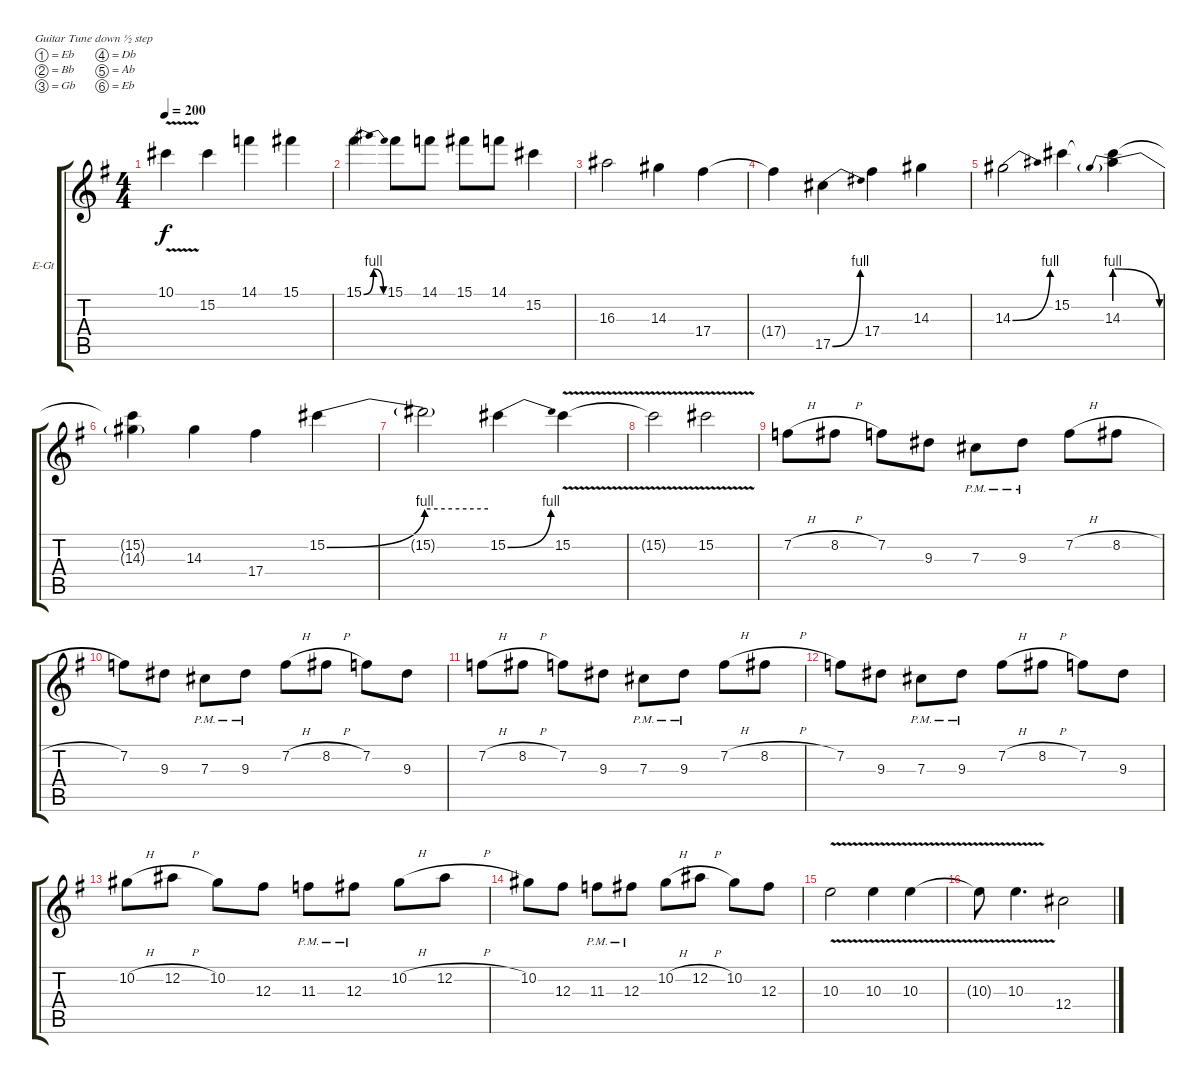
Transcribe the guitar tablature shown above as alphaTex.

\bracketExtendMode groupsimilarinstruments
\firstSystemTrackNameOrientation horizontal
\otherSystemsTrackNameOrientation horizontal
\track ("Right Guitar" "E-Gt") {instrument distortionguitar}
\staff {score tabs}
\tuning (Eb4 Bb3 Gb3 Db3 Ab2 Eb2)
\ts (4 4)
\tempo 200
\clef g2
\ks g
10.1{v t}.4{dy f} 15.2.4 14.1.4 15.1.4 |
15.1{be (bendrelease 0 0 30 4 30 4 60 0)}.4 15.1.8 14.1.8 15.1.8 14.1.8 15.2.4 |
16.3.2 14.3.4 17.4.4 |
17.4{t}.4 17.5{be (bend 0 0 60 4)}.4 17.4.4 14.3.4 |
14.3{be (bend 0 0 60 4)}.2 15.2.4 (15.2{t} 14.3{be (prebendrelease 0 4 60 0)}).4 |
(15.2{t} 14.3{be (hold 0 0 60 0) t}).4 14.3.4 17.4.4 15.2{be (bend 0 0 60 4)}.4 |
15.2{be (hold 0 4 60 4) t}.2 15.2{be (bend 0 0 60 4)}.4 15.2{v}.4 |
15.2{v t}.2 15.2{v}.2 |
7.2{h}.8 8.2{h}.8 7.2.8 9.3.8 7.3{pm}.8 9.3{pm}.8 7.2{h}.8 8.2{h}.8 |
7.2.8 9.3.8 7.3{pm}.8 9.3{pm}.8 7.2{h}.8 8.2{h}.8 7.2.8 9.3.8 |
7.2{h}.8 8.2{h}.8 7.2.8 9.3.8 7.3{pm}.8 9.3{pm}.8 7.2{h}.8 8.2{h}.8 |
7.2.8 9.3.8 7.3{pm}.8 9.3{pm}.8 7.2{h}.8 8.2{h}.8 7.2.8 9.3.8 |
10.2{h}.8 12.2{h}.8 10.2.8 12.3.8 11.3{pm}.8 12.3{pm}.8 10.2{h}.8 12.2{h}.8 |
10.2.8 12.3.8 11.3{pm}.8 12.3{pm}.8 10.2{h}.8 12.2{h}.8 10.2.8 12.3.8 |
10.3{v}.2 10.3{v}.4 10.3{v}.4 |
10.3{v t}.8 10.3{v}.4{d} 12.4.2
